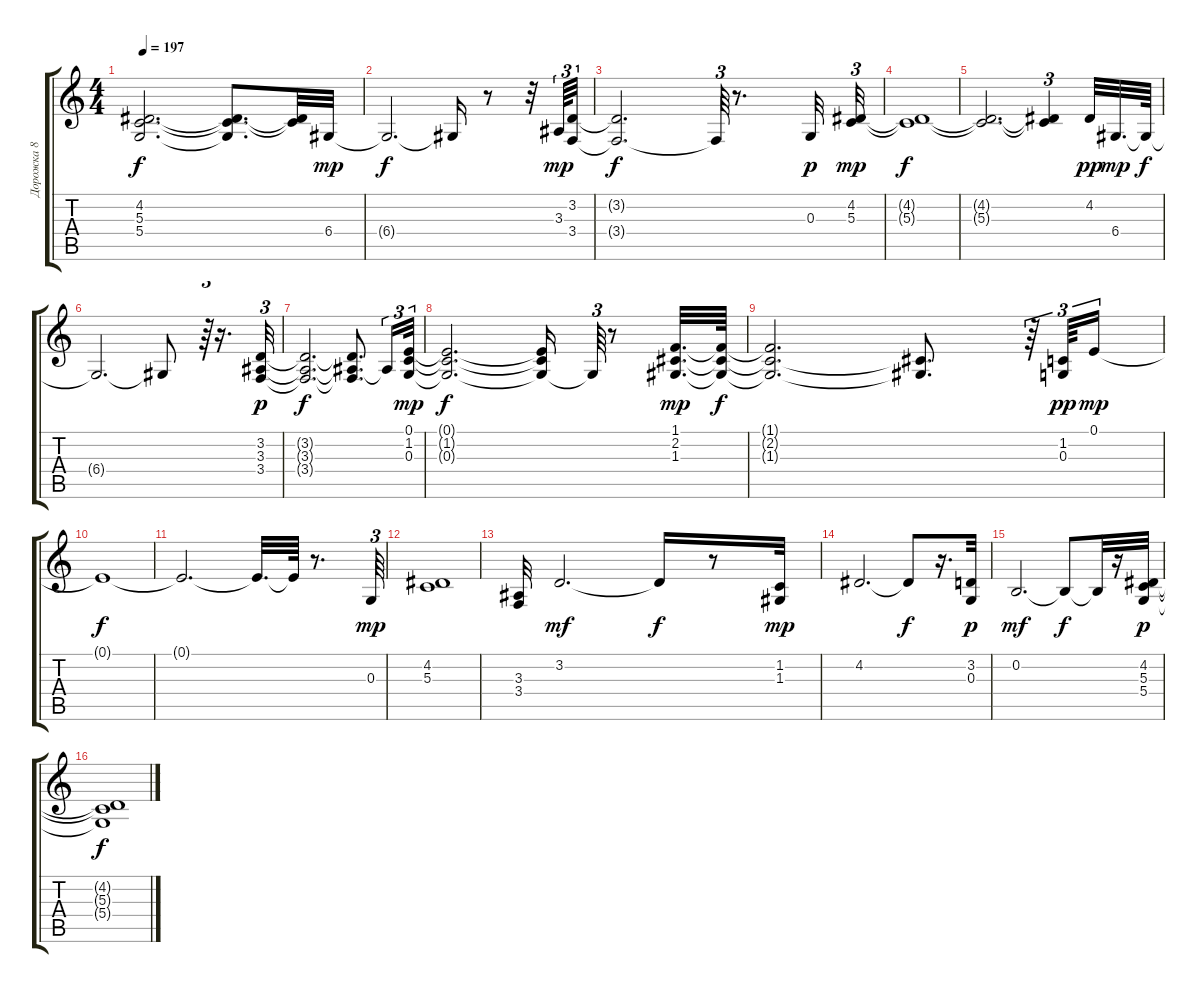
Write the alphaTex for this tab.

\track ("Дорожка 8" "Дорожка 8") {instrument pad2warm}
\staff {score tabs}
\tuning (E4 B3 G3 D3 A2 E2) {hide}
\ts (4 4)
\tempo 197
\clef g2
\ks c
(4.2{t} 5.3{t} 5.4{t}).2{d dy f} (4.2{t} 5.3{t} 5.4{t}).8{d} (4.2{t} 5.3{t}).32 6.4.32{dy mp} |
6.4{t}.2{d dy f} 6.4{t}.16 r.8 r.32 3.3.64{tu (3 2) dy mp} (3.2 3.4).32{tu (3 2)} |
(3.2{t} 3.4{t}).2{d dy f} 3.4{t}.64{tu (3 2)} r.8{d} 0.3.32{dy p} (4.2 5.3).32{tu (3 2) dy mp} |
(4.2{t} 5.3{t}).1{dy f} |
(4.2{t} 5.3{t}).2{d} (4.2{t} 5.3{t}).4{tu (3 2)} 4.2.32{dy pp} 6.4.32{d dy mp} 6.4{t}.64{dy f} |
6.4{t}.2{d} 6.4{t}.8 r.64{tu (3 2)} r.16{d} (3.2 3.3 3.4).32{tu (3 2) dy p} |
(3.2{t} 3.3{t} 3.4{t}).2{d dy f} (3.2{t} 3.3{t} 3.4{t}).8{d} 3.3{t}.16{tu (3 2)} (0.1 1.2 0.3).32{tu (3 2) dy mp} |
(0.1{t} 1.2{t} 0.3{t}).2{d dy f} (0.1{t} 1.2{t} 0.3{t}).16 0.3{t}.64{tu (3 2)} r.8 (1.1 2.2 1.3).32{d dy mp} (1.1{t} 2.2{t} 1.3{t}).64{dy f} |
(1.1{t} 2.2{t} 1.3{t}).2{d} (2.2{t} 1.3{t}).8{d} r.64{tu (3 2)} (1.2 0.3).64{tu (3 2) dy pp} 0.1.16{tu (3 2) dy mp} |
0.1{t}.1{dy f} |
0.1{t}.2{d} 0.1{t}.32{d} 0.1{t}.64 r.8{d} 0.3.64{tu (3 2) dy mp} |
(4.2 5.3).1 |
(3.3 3.4).32 3.2.2{d dy mf} 3.2{t}.16{dy f} r.8 (1.2 1.3).32{dy mp} |
4.2.2{d} 4.2{t}.8{dy f} r.16{d} (3.2 0.3).32{dy p} |
0.2.2{d dy mf} 0.2{t}.8{dy f} 0.2{t}.32 r.16 (4.2 5.3 5.4).32{dy p} |
(4.2{t} 5.3{t} 5.4{t}).1{dy f}
